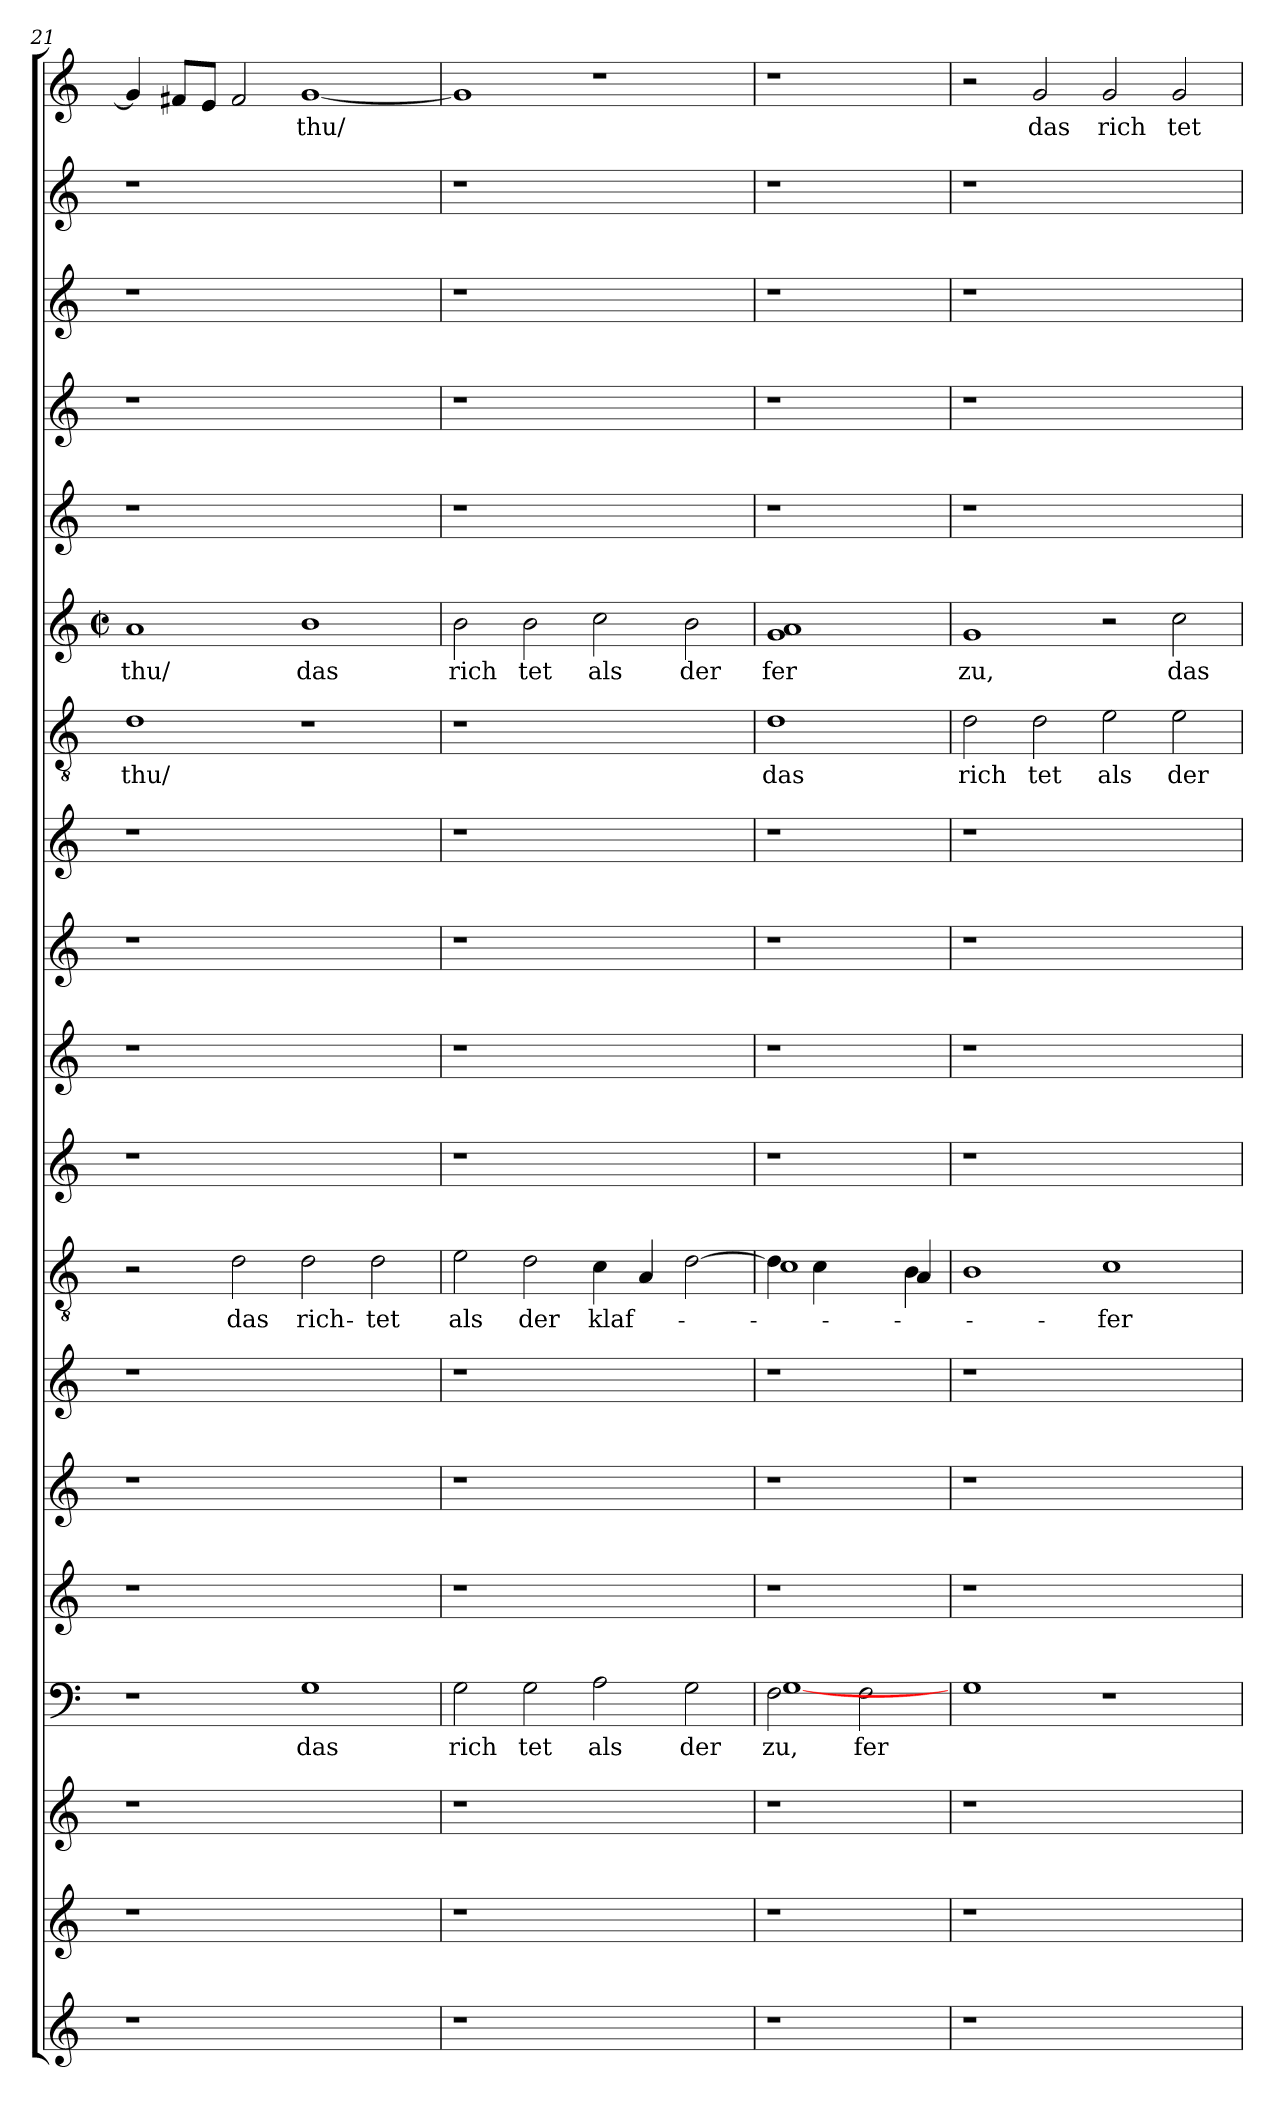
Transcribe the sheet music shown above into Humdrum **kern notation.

**kern	**kern	**kern	**kern	**text	**kern	**kern	**kern	**kern	**text	**kern	**kern	**kern	**kern	**kern	**text	**kern	**text	**kern	**kern	**kern	**kern	**kern	**text
*part19	*part18	*part17	*part16	*part16	*part15	*part14	*part13	*part12	*part12	*part11	*part10	*part9	*part8	*part7	*part7	*part6	*part6	*part5	*part4	*part3	*part2	*part1	*part1
*staff19	*staff18	*staff17	*staff16	*staff16	*staff15	*staff14	*staff13	*staff12	*staff12	*staff11	*staff10	*staff9	*staff8	*staff7	*staff7	*staff6	*staff6	*staff5	*staff4	*staff3	*staff2	*staff1	*staff1
!!LO:PB:g=z
*clefG2	*clefG2	*clefG2	*clefF4	*	*clefG2	*clefG2	*clefG2	*clefGv2	*	*clefG2	*clefG2	*clefG2	*clefG2	*clefGv2	*	*clefG2	*	*clefG2	*clefG2	*clefG2	*clefG2	*clefG2	*
*k[]	*k[]	*k[]	*k[]	*	*k[]	*k[]	*k[]	*k[]	*	*k[]	*k[]	*k[]	*k[]	*k[]	*	*k[]	*	*k[]	*k[]	*k[]	*k[]	*k[]	*
*C:	*C:	*C:	*C:	*	*C:	*C:	*C:	*C:	*	*C:	*C:	*C:	*C:	*C:	*	*C:	*	*C:	*C:	*C:	*C:	*C:	*
*	*	*	*	*	*	*	*	*	*	*	*	*	*	*	*	*M2/2	*	*	*	*	*	*	*
*	*	*	*	*	*	*	*	*	*	*	*	*	*	*	*	*met(c|)	*	*	*	*	*	*	*
=21	=21	=21	=21	=21	=21	=21	=21	=21	=21	=21	=21	=21	=21	=21	=21	=21	=21	=21	=21	=21	=21	=21	=21
!	!	!	!	!	!	!	!	!	!	!	!	!	!	!	!LO:LY:b	!	!LO:LY:b	!	!	!	!	!	!
1r	1r	1r	1r	.	1r	1r	1r	2r	.	1r	1r	1r	1r	1d	thu/	1a	thu/	1r	1r	1r	1r	4g/]	.
.	.	.	.	.	.	.	.	.	.	.	.	.	.	.	.	.	.	.	.	.	.	8f#/L	.
.	.	.	.	.	.	.	.	.	.	.	.	.	.	.	.	.	.	.	.	.	.	8e/J	.
!	!	!	!	!	!	!	!	!	!LO:LY:b	!	!	!	!	!	!	!	!	!	!	!	!	!	!
.	.	.	.	.	.	.	.	2d\	das	.	.	.	.	.	.	.	.	.	.	.	.	2f#/	.
!	!	!	!	!LO:LY:b	!	!	!	!	!LO:LY:b	!	!	!	!	!	!	!	!LO:LY:b	!	!	!	!	!	!LO:LY:b
1ryy	1ryy	1ryy	1G	das	1ryy	1ryy	1ryy	2d\	rich-	1ryy	1ryy	1ryy	1ryy	1r	.	1b	das	1ryy	1ryy	1ryy	1ryy	[<1g	thu/
!	!	!	!	!	!	!	!	!	!LO:LY:b	!	!	!	!	!	!	!	!	!	!	!	!	!	!
.	.	.	.	.	.	.	.	2d\	-tet	.	.	.	.	.	.	.	.	.	.	.	.	.	.
=22	=22	=22	=22	=22	=22	=22	=22	=22	=22	=22	=22	=22	=22	=22	=22	=22	=22	=22	=22	=22	=22	=22	=22
!	!	!	!	!LO:LY:b	!	!	!	!	!LO:LY:b	!	!	!	!	!	!	!	!LO:LY:b	!	!	!	!	!	!
1r	1r	1r	2G\	rich	1r	1r	1r	2e\	als	1r	1r	1r	1r	1r	.	2b\	rich	1r	1r	1r	1r	1g]	.
!	!	!	!	!LO:LY:b	!	!	!	!	!LO:LY:b	!	!	!	!	!	!	!	!LO:LY:b	!	!	!	!	!	!
.	.	.	2G\	tet	.	.	.	2d\	der	.	.	.	.	.	.	2b\	tet	.	.	.	.	.	.
!	!	!	!	!LO:LY:b	!	!	!	!	!LO:LY:b	!	!	!	!	!	!	!	!LO:LY:b	!	!	!	!	!	!
1ryy	1ryy	1ryy	2A\	als	1ryy	1ryy	1ryy	4c\	klaf-	1ryy	1ryy	1ryy	1ryy	1ryy	.	2cc\	als	1ryy	1ryy	1ryy	1ryy	1r	.
.	.	.	.	.	.	.	.	4A/	.	.	.	.	.	.	.	.	.	.	.	.	.	.	.
!	!	!	!	!LO:LY:b	!	!	!	!	!	!	!	!	!	!	!	!	!LO:LY:b	!	!	!	!	!	!
.	.	.	2G\	der	.	.	.	[>2d\	.	.	.	.	.	.	.	2b\	der	.	.	.	.	.	.
=23	=23	=23	=23	=23	=23	=23	=23	=23	=23	=23	=23	=23	=23	=23	=23	=23	=23	=23	=23	=23	=23	=23	=23
!	!	!	!	!LO:LY:b	!	!	!	!	!	!	!	!	!	!	!	!	!	!	!	!	!	!	!
*	*	*	*^	*	*	*	*	*	*	*	*	*	*	*	*	*	*	*	*	*	*	*	*
!	!	!	!	!	!LO:LY:b	!	!	!	!	!	!	!	!	!	!	!LO:LY:b	!	!LO:LY:b	!	!	!	!	!	!
*	*	*	*	*	*	*	*	*	*^	*	*	*	*	*	*	*	*	*	*	*	*	*	*	*
*	*	*	*	*	*	*	*	*	*	*^	*	*	*	*	*	*	*	*	*	*	*	*	*	*	*
*	*	*	*	*	*	*	*	*	*	*	*^	*	*	*	*	*	*	*	*	*	*	*	*	*	*	*
1r	1r	1r	2F\	[>1G	zu,	1r	1r	1r	4d\]	1c	2.ryy	2.ryy	.	1r	1r	1r	1r	1d	das	1g 1a	fer	1r	1r	1r	1r	1r	.
.	.	.	.	.	.	.	.	.	4c\	.	.	.	.	.	.	.	.	.	.	.	.	.	.	.	.	.	.
!	!	!	!	!	!LO:LY:b	!	!	!	!	!	!	!	!	!	!	!	!	!	!	!	!	!	!	!	!	!	!
.	.	.	2F\	.	fer	.	.	.	2ryy	.	.	.	.	.	.	.	.	.	.	.	.	.	.	.	.	.	.
.	.	.	.	.	.	.	.	.	.	.	4B\	4A/	.	.	.	.	.	.	.	.	.	.	.	.	.	.	.
*	*	*	*v	*v	*	*	*	*	*	*	*	*	*	*	*	*	*	*	*	*	*	*	*	*	*	*	*
=24	=24	=24	=24	=24	=24	=24	=24	=24	=24	=24	=24	=24	=24	=24	=24	=24	=24	=24	=24	=24	=24	=24	=24	=24	=24	=24
!	!	!	!	!	!	!	!	!	!	!	!	!	!	!	!	!	!	!LO:LY:b	!	!LO:LY:b	!	!	!	!	!	!
*	*	*	*	*	*	*	*	*v	*v	*v	*v	*	*	*	*	*	*	*	*	*	*	*	*	*	*	*
1r	1r	1r	1G	.	1r	1r	1r	1B	.	1r	1r	1r	1r	2d\	rich	1g	zu,	1r	1r	1r	1r	2r	.
!	!	!	!	!	!	!	!	!	!	!	!	!	!	!	!LO:LY:b	!	!	!	!	!	!	!	!LO:LY:b
.	.	.	.	.	.	.	.	.	.	.	.	.	.	2d\	tet	.	.	.	.	.	.	2g/	das
!	!	!	!	!	!	!	!	!	!LO:LY:b	!	!	!	!	!	!LO:LY:b	!	!	!	!	!	!	!	!LO:LY:b
1ryy	1ryy	1ryy	1r	.	1ryy	1ryy	1ryy	1c	-fer	1ryy	1ryy	1ryy	1ryy	2e\	als	2r	.	1ryy	1ryy	1ryy	1ryy	2g/	rich
!	!	!	!	!	!	!	!	!	!	!	!	!	!	!	!LO:LY:b	!	!LO:LY:b	!	!	!	!	!	!LO:LY:b
.	.	.	.	.	.	.	.	.	.	.	.	.	.	2e\	der	[>2cc\	das	.	.	.	.	2g/	tet
=	=	=	=	=	=	=	=	=	=	=	=	=	=	=	=	=	=	=	=	=	=	=	=
*-	*-	*-	*-	*-	*-	*-	*-	*-	*-	*-	*-	*-	*-	*-	*-	*-	*-	*-	*-	*-	*-	*-	*-
